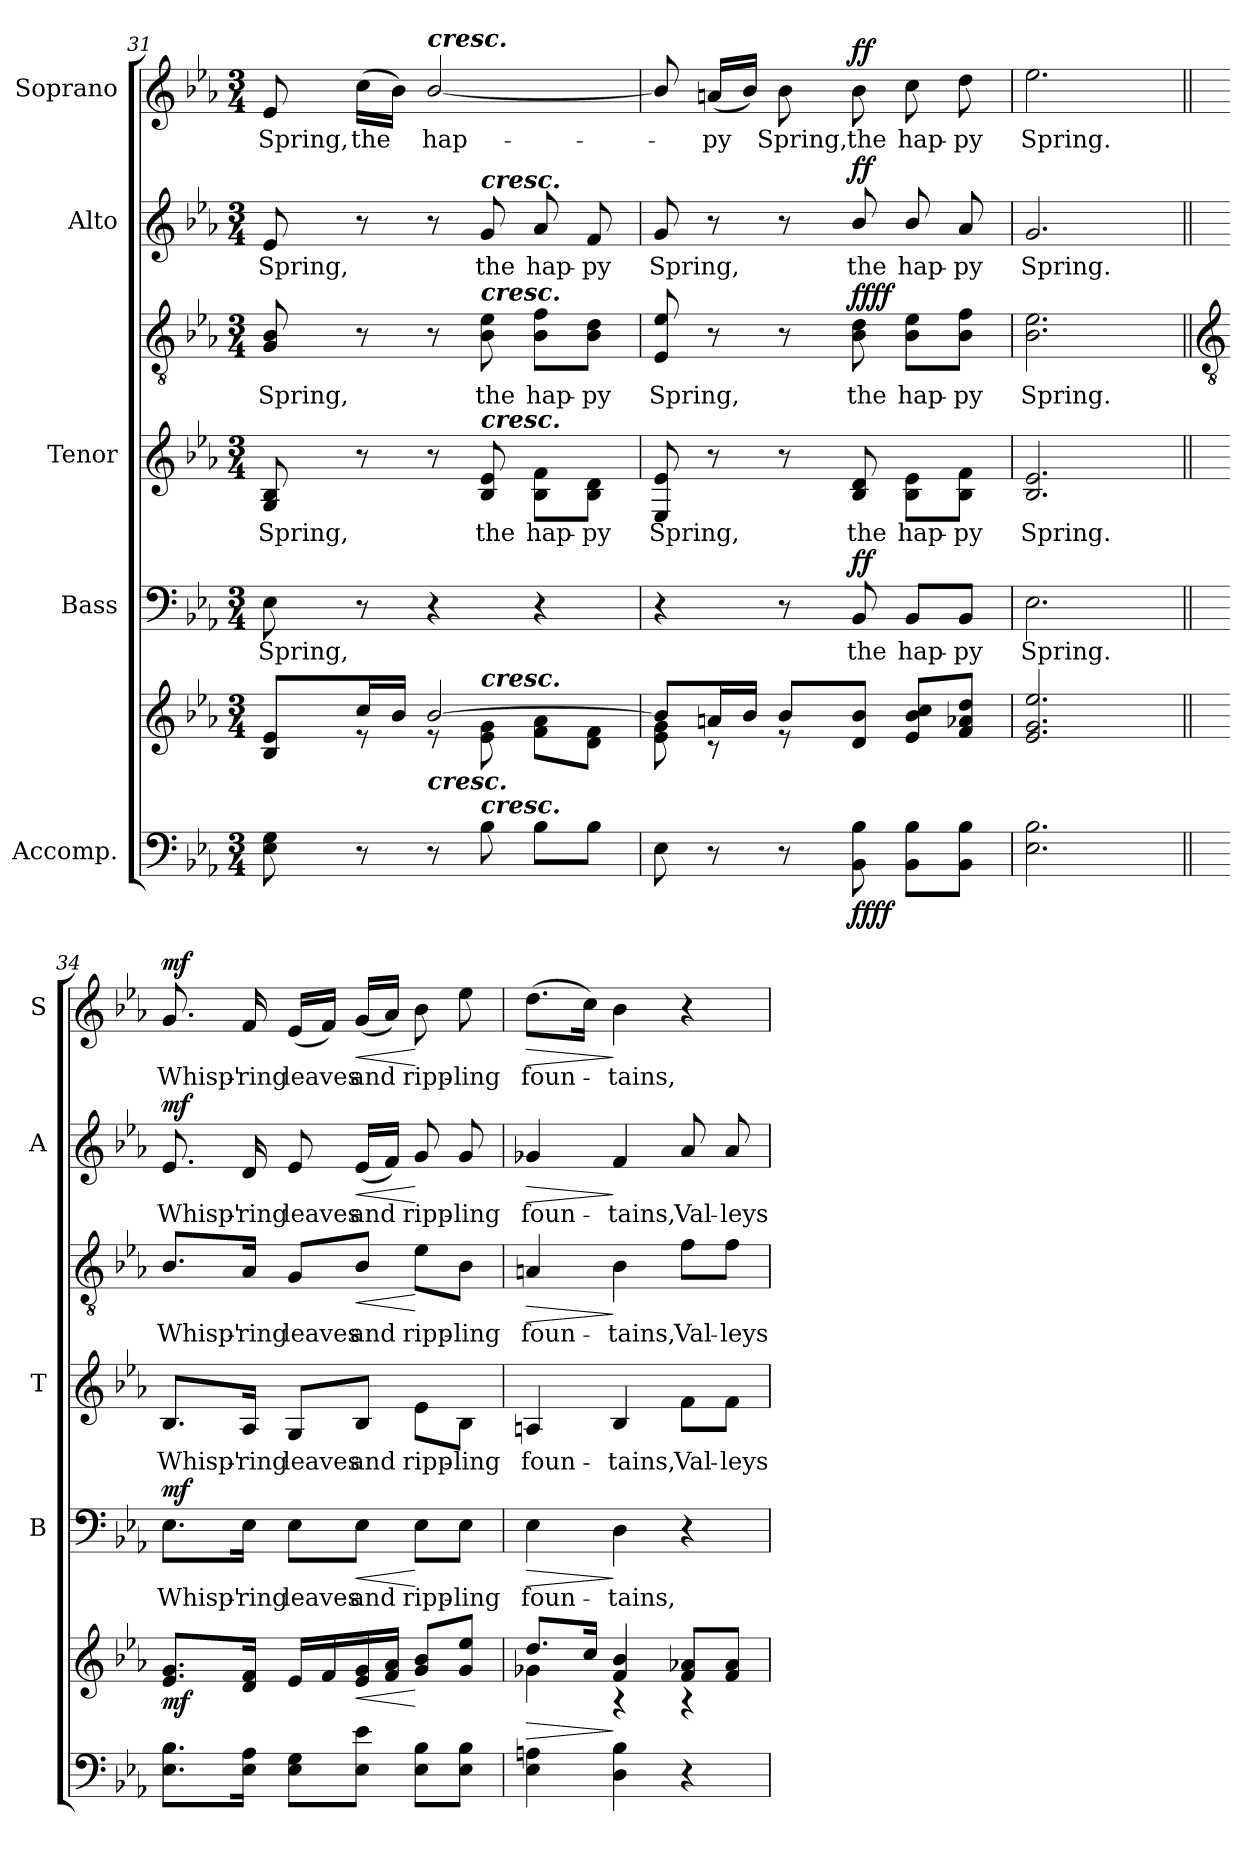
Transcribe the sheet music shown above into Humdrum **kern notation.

**kern	**kern	**dynam	**kern	**text	**dynam	**kern	**text	**kern	**text	**dynam	**kern	**text	**dynam	**kern	**text	**dynam
*part5	*part5	*part5	*part4	*part4	*part4	*part3	*part3	*part3	*part3	*part3	*part2	*part2	*part2	*part1	*part1	*part1
*staff7	*staff6	*staff6/7	*staff5	*staff5	*staff5	*staff4	*staff4	*staff3	*staff3	*staff3/4	*staff2	*staff2	*staff2	*staff1	*staff1	*staff1
*I"Accomp.	*	*	*I"Bass	*	*	*I"Tenor	*	*	*	*	*I"Alto	*	*	*I"Soprano	*	*
*	*	*	*I'B	*	*	*I'T	*	*	*	*	*I'A	*	*	*I'S	*	*
!!LO:LB:g=z
*clefF4	*clefG2	*	*clefF4	*	*	*	*	*clefGv2	*	*	*clefG2	*	*	*clefG2	*	*
*k[b-e-a-]	*k[b-e-a-]	*	*k[b-e-a-]	*	*	*k[b-e-a-]	*	*k[b-e-a-]	*	*	*k[b-e-a-]	*	*	*k[b-e-a-]	*	*
*E-:	*E-:	*	*E-:	*	*	*E-:	*	*E-:	*	*	*E-:	*	*	*E-:	*	*
*M3/4	*M3/4	*	*M3/4	*	*	*M3/4	*	*M3/4	*	*	*M3/4	*	*	*M3/4	*	*
=31	=31	=31	=31	=31	=31	=31	=31	=31	=31	=31	=31	=31	=31	=31	=31	=31
*	*^	*	*	*	*	*	*	*	*	*	*	*	*	*	*	*
!	!	!	!	!	!LO:LY:b	!	!	!LO:LY:b	!	!LO:LY:b	!	!	!LO:LY:b	!	!	!LO:LY:b	!
8E- 8G	8B-/ 8e-/L	8ryy	.	8E-	Spring,	.	8G 8B-	Spring,	8G 8B-	Spring,	.	8e-	Spring,	.	8e-	Spring,	.
!	!	!	!	!	!	!	!	!	!	!	!	!	!	!	!	!LO:LY:b	!
8r	16cc/L	8r	.	8r	.	.	8r	.	8r	.	.	8r	.	.	(>16ccLL	the	.
.	16b-/JJ	.	.	.	.	.	.	.	.	.	.	.	.	.	16b-JJ)	.	.
!	!	!	!	!	!	!	!	!	!	!	!	!	!	!	!LO:TX:a:Bi:t=cresc.	!	!
!	!LO:TX:b:Bi:t=cresc.	!	!	!	!	!	!	!	!	!	!	!	!	!	!	!	!
!	!	!	!	!	!	!	!	!	!	!	!	!	!	!	!	!LO:LY:b	!
8r	[2b-/	8r	.	4r	.	.	8r	.	8r	.	.	8r	.	.	[2b-/	hap-	.
!	!	!	!	!	!	!	!	!	!	!	!	!LO:TX:a:Bi:t=cresc.	!	!	!	!	!
!	!	!	!	!	!	!	!	!	!LO:TX:a:Bi:t=cresc.	!	!	!	!	!	!	!	!
!	!	!	!	!	!	!	!LO:TX:a:Bi:t=cresc.	!	!	!	!	!	!	!	!	!	!
!	!	!LO:TX:a:Bi:t=cresc.	!	!	!	!	!	!	!	!	!	!	!	!	!	!	!
!LO:TX:a:Bi:t=cresc.	!	!	!	!	!	!	!	!	!	!	!	!	!	!	!	!	!
!	!	!	!	!	!	!	!	!LO:LY:b	!	!LO:LY:b	!	!	!LO:LY:b	!	!	!	!
8B-	.	8e-\ 8g\	.	.	.	.	8B- 8e-	the	8B- 8e-	the	.	8g	the	.	.	.	.
!	!	!	!	!	!	!	!	!LO:LY:b	!	!LO:LY:b	!	!	!LO:LY:b	!	!	!	!
8B-L	.	8f\ 8a-\L	.	4r	.	.	8B-\ 8f\L	hap-	8B-\ 8f\L	hap-	.	8a-	hap-	.	.	.	.
!	!	!	!	!	!	!	!	!LO:LY:b	!	!LO:LY:b	!	!	!LO:LY:b	!	!	!	!
8B-J	.	8d\ 8f\J	.	.	.	.	8B-\ 8d\J	-py	8B-\ 8d\J	-py	.	8f	-py	.	.	.	.
=32	=32	=32	=32	=32	=32	=32	=32	=32	=32	=32	=32	=32	=32	=32	=32	=32	=32
!	!	!	!	!	!	!	!	!LO:LY:b	!	!LO:LY:b	!	!	!LO:LY:b	!	!	!	!
8E-	8b-/L]	8e-\ 8g\	.	4r	.	.	8E- 8e-	Spring,	8E- 8e-	Spring,	.	8g	Spring,	.	8b-/]	.	.
!	!	!	!	!	!	!	!	!	!	!	!	!	!	!	!	!LO:LY:b	!
8r	16an/L	8r	.	.	.	.	8r	.	8r	.	.	8r	.	.	(<16anLL	py	.
.	16b-/JJ	.	.	.	.	.	.	.	.	.	.	.	.	.	16b-JJ)	.	.
!	!	!	!	!	!	!	!	!	!	!	!	!	!	!	!	!LO:LY:b	!
8r	8b-/L	8r	.	8r	.	.	8r	.	8r	.	.	8r	.	.	8b-	Spring,	.
!	!	!	!LO:DY:b=2	!	!LO:LY:b	!	!	!LO:LY:b	!	!LO:LY:b	!	!	!LO:LY:b	!	!	!LO:LY:b	!
!	!	!	!LO:DY:n=1:b	!	!	!LO:DY:b	!	!	!	!	!LO:DY:b=2	!	!	!	!	!	!
!	!	!	!	!	!	!	!	!	!	!	!LO:DY:n=1:b	!	!	!LO:DY:b	!	!	!LO:DY:b
8BB- 8B-	8d/ 8b-/J	4.ryy	ff ff	8BB-	the	ff	8B- 8d	the	8B- 8d	the	ff ff	8b-/	the	ff	8b-	the	ff
!	!	!	!	!	!LO:LY:b	!	!	!LO:LY:b	!	!LO:LY:b	!	!	!LO:LY:b	!	!	!LO:LY:b	!
8BB- 8B-L	8e-/ 8b-/ 8cc/L	.	.	8BB-/L	hap-	.	8B-\ 8e-\L	hap-	8B-\ 8e-\L	hap-	.	8b-/	hap-	.	8cc	hap-	.
!	!	!	!	!	!LO:LY:b	!	!	!LO:LY:b	!	!LO:LY:b	!	!	!LO:LY:b	!	!	!LO:LY:b	!
8BB- 8B-J	8f/ 8a-X/ 8dd/J	.	.	8BB-/J	-py	.	8B-\ 8f\J	-py	8B-\ 8f\J	-py	.	8a-	-py	.	8dd	-py	.
=33	=33	=33	=33	=33	=33	=33	=33	=33	=33	=33	=33	=33	=33	=33	=33	=33	=33
!	!	!	!	!	!LO:LY:b	!	!	!LO:LY:b	!	!LO:LY:b	!	!	!LO:LY:b	!	!	!LO:LY:b	!
2.E- 2.B-	2.e-/ 2.g/ 2.ee-/	2.ryy	.	2.E-	Spring.	.	2.B- 2.e-	Spring.	2.B- 2.e-	Spring.	.	2.g	Spring.	.	2.ee-	Spring.	.
!!LO:LB:g=z
=34||	=34||	=34||	=34||	=34||	=34||	=34||	=34||	=34||	=34||	=34||	=34||	=34||	=34||	=34||	=34||	=34||	=34||
*	*	*	*	*	*	*	*	*	*clefGv2	*	*	*	*	*	*	*	*
!	!	!LO:N:vis=1	!LO:DY:b	!	!LO:LY:b	!LO:DY:b	!	!LO:LY:b	!	!LO:LY:b	!LO:DY:b=2	!	!LO:LY:b	!	!	!LO:LY:b	!
!	!	!	!	!	!	!	!	!	!	!	!LO:DY:n=1:b	!	!	!LO:DY:b	!	!	!LO:DY:b
8.E- 8.B-L	8.e-/ 8.g/L	2.ryy	mf	8.E-\L	Whisp'-	mf	8.B-/L	Whisp'-	8.B-/L	Whisp'-	mf mf	8.e-	Whisp'-	mf	8.g	Whisp'-	mf
!	!	!	!	!	!LO:LY:b	!	!	!LO:LY:b	!	!LO:LY:b	!	!	!LO:LY:b	!	!	!LO:LY:b	!
16E- 16A-J	16d/ 16f/J	.	.	16E-\Jk	-ring	.	16A-/Jk	-ring	16A-/Jk	-ring	.	16d	-ring	.	16f	-ring	.
!	!	!	!	!	!LO:LY:b	!	!	!LO:LY:b	!	!LO:LY:b	!	!	!LO:LY:b	!	!	!LO:LY:b	!
8E- 8GL	16e-/LL	.	.	8E-\L	leaves	.	8G/L	leaves	8G/L	leaves	.	8e-	leaves	.	(<16e-LL	leaves	.
.	16f/	.	.	.	.	.	.	.	.	.	.	.	.	.	16fJJ)	.	.
!	!	!	!LO:HP:b	!	!LO:LY:b	!LO:HP:b	!	!LO:LY:b	!	!LO:LY:b	!LO:HP:b	!	!LO:LY:b	!LO:HP:b	!	!LO:LY:b	!LO:HP:b
8E- 8e-J	16e-/ 16g/	.	<	8E-\J	and	<	8B-/J	and	8B-/J	and	<	(<16e-LL	and	<	(<16gLL	and	<
.	16f/ 16a-/JJ	.	.	.	.	.	.	.	.	.	.	16fJJ)	.	.	16a-JJ)	.	.
!	!	!	!	!	!LO:LY:b	!	!	!LO:LY:b	!	!LO:LY:b	!	!	!LO:LY:b	!	!	!LO:LY:b	!
8E- 8B-L	8g/ 8b-/L	.	[	8E-\L	ripp-	[	8e-\L	ripp-	8e-\L	ripp-	[	8g	ripp-	[	8b-	ripp-	[
!	!	!	!	!	!LO:LY:b	!	!	!LO:LY:b	!	!LO:LY:b	!	!	!LO:LY:b	!	!	!LO:LY:b	!
8E- 8B-J	8g/ 8ee-/J	.	.	8E-\J	-ling	.	8B-\J	-ling	8B-\J	-ling	.	8g	-ling	.	8ee-	-ling	.
=35	=35	=35	=35	=35	=35	=35	=35	=35	=35	=35	=35	=35	=35	=35	=35	=35	=35
!	!	!	!LO:HP:b	!	!LO:LY:b	!LO:HP:b	!	!LO:LY:b	!	!LO:LY:b	!LO:HP:b	!	!LO:LY:b	!LO:HP:b	!	!LO:LY:b	!LO:HP:b
4E- 4An	8.dd/L	4g-X\	>	4E-	foun-	>	4An	foun-	4An	foun-	>	4g-X	foun-	>	(>8.ddL	foun-	>
.	16cc/J	.	.	.	.	.	.	.	.	.	.	.	.	.	16ccJ)	.	.
!	!	!	!	!	!LO:LY:b	!	!	!LO:LY:b	!	!LO:LY:b	!	!	!LO:LY:b	!	!	!LO:LY:b	!
4D 4B-	4f/ 4b-/	4r	]	4D	-tains,	]	4B-	-tains,	4B-	-tains,	]	4f	-tains,	]	4b-	tains,	]
!	!	!	!	!	!	!	!	!LO:LY:b	!	!LO:LY:b	!	!	!LO:LY:b	!	!	!	!
4r	8f/ 8a-X/L	4r	.	4r	.	.	8f\L	Val-	8f\L	Val-	.	8a-	Val-	.	4r	.	.
!	!	!	!	!	!	!	!	!LO:LY:b	!	!LO:LY:b	!	!	!LO:LY:b	!	!	!	!
.	8f/ 8a-/J	.	.	.	.	.	8f\J	-leys	8f\J	-leys	.	8a-	-leys	.	.	.	.
*	*v	*v	*	*	*	*	*	*	*	*	*	*	*	*	*	*	*
=	=	=	=	=	=	=	=	=	=	=	=	=	=	=	=	=
*-	*-	*-	*-	*-	*-	*-	*-	*-	*-	*-	*-	*-	*-	*-	*-	*-
